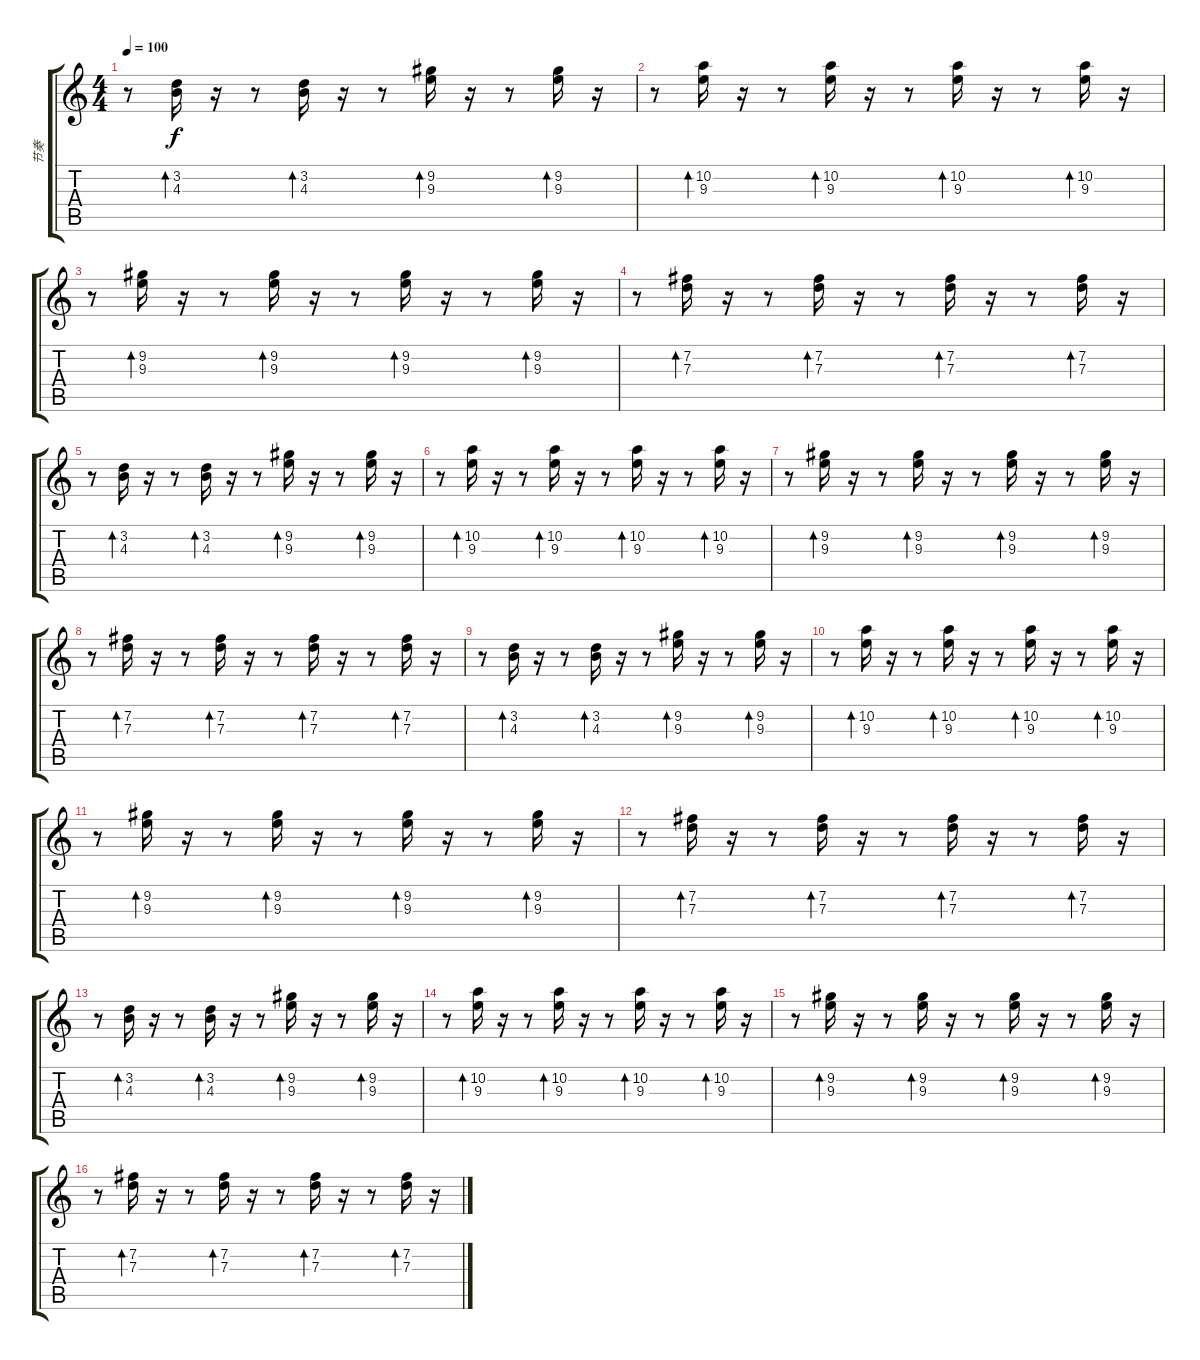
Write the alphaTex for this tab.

\track ("节奏" "节奏") {instrument overdrivenguitar}
\staff {score tabs}
\tuning (E4 B3 G3 D3 A2 E2) {hide}
\ts (4 4)
\tempo 100
\clef g2
\ks c
r.8{dy f} (3.2 4.3).16{bd 30} r.16 r.8 (3.2 4.3).16{bd 30} r.16 r.8 (9.2 9.3).16{bd 30} r.16 r.8 (9.2 9.3).16{bd 30} r.16 |
r.8 (10.2 9.3).16{bd 30} r.16 r.8 (10.2 9.3).16{bd 30} r.16 r.8 (10.2 9.3).16{bd 30} r.16 r.8 (10.2 9.3).16{bd 30} r.16 |
r.8 (9.2 9.3).16{bd 30} r.16 r.8 (9.2 9.3).16{bd 30} r.16 r.8 (9.2 9.3).16{bd 30} r.16 r.8 (9.2 9.3).16{bd 30} r.16 |
r.8 (7.2 7.3).16{bd 30} r.16 r.8 (7.2 7.3).16{bd 30} r.16 r.8 (7.2 7.3).16{bd 30} r.16 r.8 (7.2 7.3).16{bd 30} r.16 |
r.8 (3.2 4.3).16{bd 30} r.16 r.8 (3.2 4.3).16{bd 30} r.16 r.8 (9.2 9.3).16{bd 30} r.16 r.8 (9.2 9.3).16{bd 30} r.16 |
r.8 (10.2 9.3).16{bd 30} r.16 r.8 (10.2 9.3).16{bd 30} r.16 r.8 (10.2 9.3).16{bd 30} r.16 r.8 (10.2 9.3).16{bd 30} r.16 |
r.8 (9.2 9.3).16{bd 30} r.16 r.8 (9.2 9.3).16{bd 30} r.16 r.8 (9.2 9.3).16{bd 30} r.16 r.8 (9.2 9.3).16{bd 30} r.16 |
r.8 (7.2 7.3).16{bd 30} r.16 r.8 (7.2 7.3).16{bd 30} r.16 r.8 (7.2 7.3).16{bd 30} r.16 r.8 (7.2 7.3).16{bd 30} r.16 |
r.8 (3.2 4.3).16{bd 30} r.16 r.8 (3.2 4.3).16{bd 30} r.16 r.8 (9.2 9.3).16{bd 30} r.16 r.8 (9.2 9.3).16{bd 30} r.16 |
r.8 (10.2 9.3).16{bd 30} r.16 r.8 (10.2 9.3).16{bd 30} r.16 r.8 (10.2 9.3).16{bd 30} r.16 r.8 (10.2 9.3).16{bd 30} r.16 |
r.8 (9.2 9.3).16{bd 30} r.16 r.8 (9.2 9.3).16{bd 30} r.16 r.8 (9.2 9.3).16{bd 30} r.16 r.8 (9.2 9.3).16{bd 30} r.16 |
r.8 (7.2 7.3).16{bd 30} r.16 r.8 (7.2 7.3).16{bd 30} r.16 r.8 (7.2 7.3).16{bd 30} r.16 r.8 (7.2 7.3).16{bd 30} r.16 |
r.8 (3.2 4.3).16{bd 30} r.16 r.8 (3.2 4.3).16{bd 30} r.16 r.8 (9.2 9.3).16{bd 30} r.16 r.8 (9.2 9.3).16{bd 30} r.16 |
r.8 (10.2 9.3).16{bd 30} r.16 r.8 (10.2 9.3).16{bd 30} r.16 r.8 (10.2 9.3).16{bd 30} r.16 r.8 (10.2 9.3).16{bd 30} r.16 |
r.8{txt " "} (9.2 9.3).16{bd 30} r.16 r.8 (9.2 9.3).16{bd 30} r.16 r.8 (9.2 9.3).16{bd 30} r.16 r.8 (9.2 9.3).16{bd 30} r.16 |
r.8 (7.2 7.3).16{bd 30} r.16 r.8 (7.2 7.3).16{bd 30} r.16 r.8 (7.2 7.3).16{bd 30} r.16 r.8 (7.2 7.3).16{bd 30} r.16
